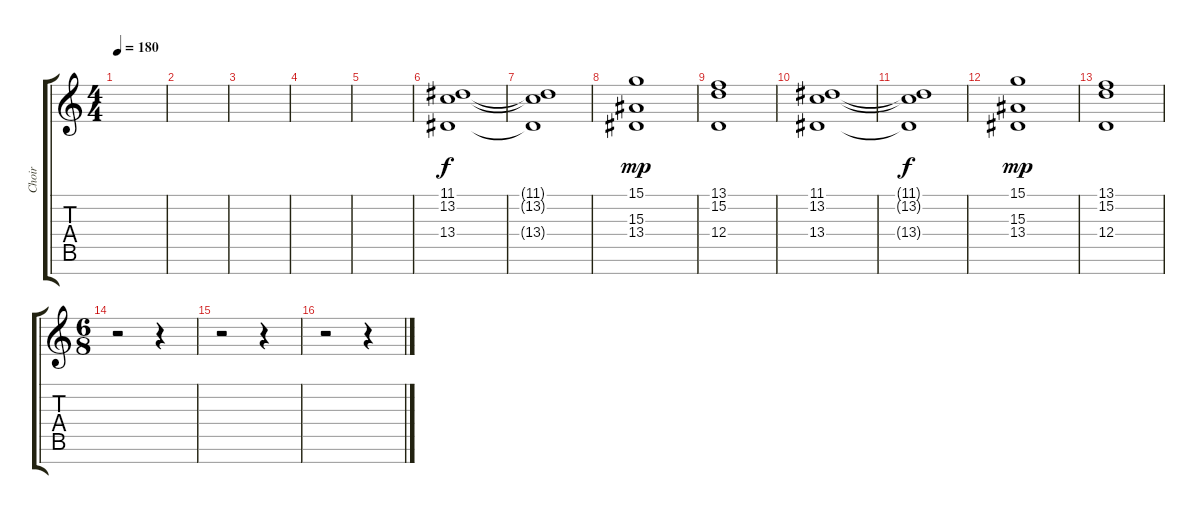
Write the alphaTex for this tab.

\track ("Choir" "Choir") {instrument choiraahs}
\staff {score tabs}
\tuning (E4 B3 G3 D3 A2 E2 B1) {hide}
\ts (4 4)
\tempo 180
\clef g2
\ks c
|
|
|
|
|
(11.1 13.2 13.4).1 |
(11.1{t} 13.2{t} 13.4{t}).1{dy f} |
(15.1 15.3 13.4).1{dy mp} |
(13.1 15.2 12.4).1 |
(11.1 13.2 13.4).1 |
(11.1{t} 13.2{t} 13.4{t}).1{dy f} |
(15.1 15.3 13.4).1{dy mp} |
(13.1 15.2 12.4).1 |
\ts (6 8)
r.2 r.4 |
r.2 r.4 |
r.2 r.4
